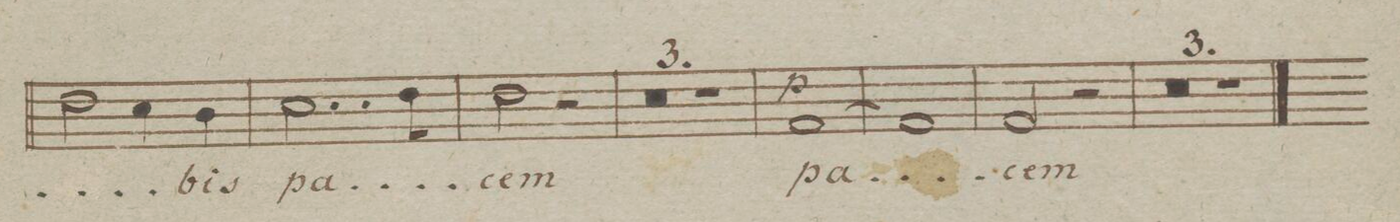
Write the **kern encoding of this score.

**kern	**text	**dynam
*I"Canto	*	*
*clefC1	*	*
*k[b-e-]	*	*
*met(c|)	*	*
*M2/2	*	*
2b-\	.	.
4a\	.	.
4g\	-bis	.
=113	=113	=113
2..a\	pa-	.
8b-\	.	.
=114	=114	=114
2b-\	-cem	.
2r	.	.
=115	=115	=115
0r	.	.
=116	=116	=116
=117	=117	=117
1r	.	.
=118	=118	=118
[>1d	pa-	p
=119	=119	=119
1d]	.	.
=120	=120	=120
2d/	-cem.	.
2r	.	.
=121	=121	=121
0r	.	.
=122	=122	=122
=123	=123	=123
1r	.	.
==	==	==
*-	*-	*-
